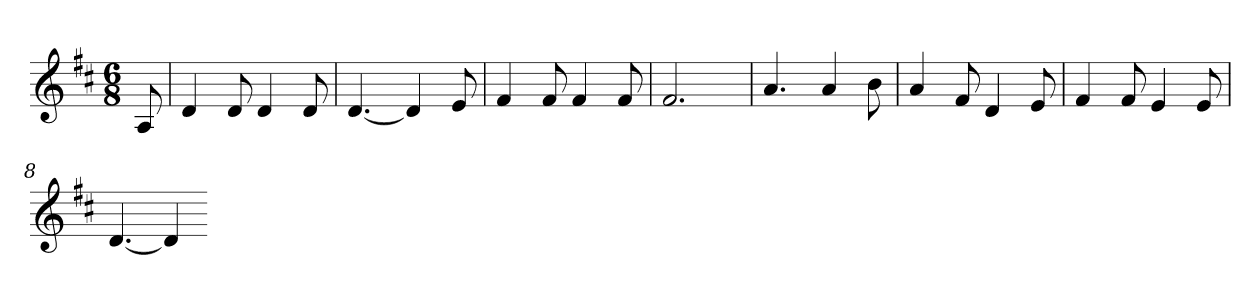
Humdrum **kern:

**kern
*part1
*staff1
*k[f#c#]
*D:
*M6/8
=
8A
=1
4d
8d
4d
8d
=2
[4.d
4d]
8e
=3
4f#
8f#
4f#
8f#
=4
2.f#
=5
4.a
4a
8b
=6
4a
8f#
4d
8e
=7
4f#
8f#
4e
8e
=8
[4.d
4d]
=-
*-
